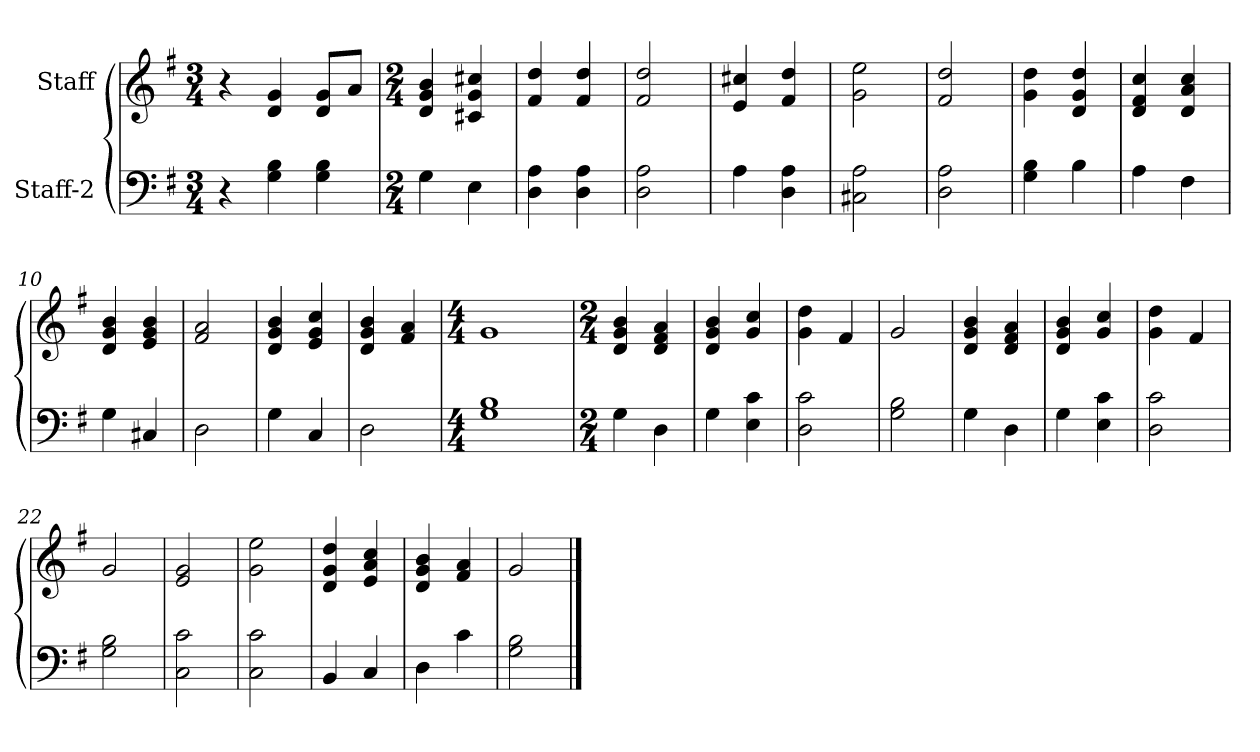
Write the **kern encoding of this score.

**kern	**kern
*part2	*part1
*staff2	*staff1
*I"Staff-2	*I"Staff
*clefF4	*clefG2
*k[f#]	*k[f#]
*M3/4	*M3/4
*MM96	*MM96
=1	=1
4r	4r
4G\ 4B\	4d/ 4g/
4G\ 4B\	8d/ 8g/L
.	8a/J
=2	=2
*M2/4	*M2/4
4G\	4d/ 4g/ 4b/
4E\	4c#X/ 4g/ 4cc#X/
=3	=3
4D\ 4A\	4f#/ 4dd/
4D\ 4A\	4f#/ 4dd/
=4	=4
2D\ 2A\	2f#/ 2dd/
=5	=5
4A\	4e/ 4cc#X/
4D\ 4A\	4f#/ 4dd/
=6	=6
2C#X\ 2A\	2g\ 2ee\
=7	=7
2D\ 2A\	2f#/ 2dd/
=8	=8
4G\ 4B\	4g\ 4dd\
4B\	4d/ 4g/ 4dd/
=9	=9
4A\	4d/ 4f#/ 4cc/
4F#\	4d/ 4a/ 4cc/
=10	=10
4G\	4d/ 4g/ 4b/
4C#X/	4e/ 4g/ 4b/
=11	=11
2D\	2f#/ 2a/
=12	=12
4G\	4d/ 4g/ 4b/
4C/	4e/ 4g/ 4cc/
=13	=13
2D\	4d/ 4g/ 4b/
.	4f#/ 4a/
!!LO:LB:g=z
=14	=14
*M4/4	*M4/4
1G 1B	1g
=15	=15
*M2/4	*M2/4
4G\	4d/ 4g/ 4b/
4D\	4d/ 4f#/ 4a/
=16	=16
4G\	4d/ 4g/ 4b/
4E\ 4c\	4g/ 4cc/
=17	=17
2D\ 2c\	4g\ 4dd\
.	4f#/
=18	=18
2G\ 2B\	2g/
=19	=19
4G\	4d/ 4g/ 4b/
4D\	4d/ 4f#/ 4a/
=20	=20
4G\	4d/ 4g/ 4b/
4E\ 4c\	4g/ 4cc/
=21	=21
2D\ 2c\	4g\ 4dd\
.	4f#/
=22	=22
2G\ 2B\	2g/
=23	=23
2C\ 2c\	2e/ 2g/
=24	=24
2C\ 2c\	2g\ 2ee\
=25	=25
4BB/	4d/ 4g/ 4dd/
4C/	4e/ 4a/ 4cc/
=26	=26
4D\	4d/ 4g/ 4b/
4c\	4f#/ 4a/
=27	=27
2G\ 2B\	2g/
==	==
*-	*-
